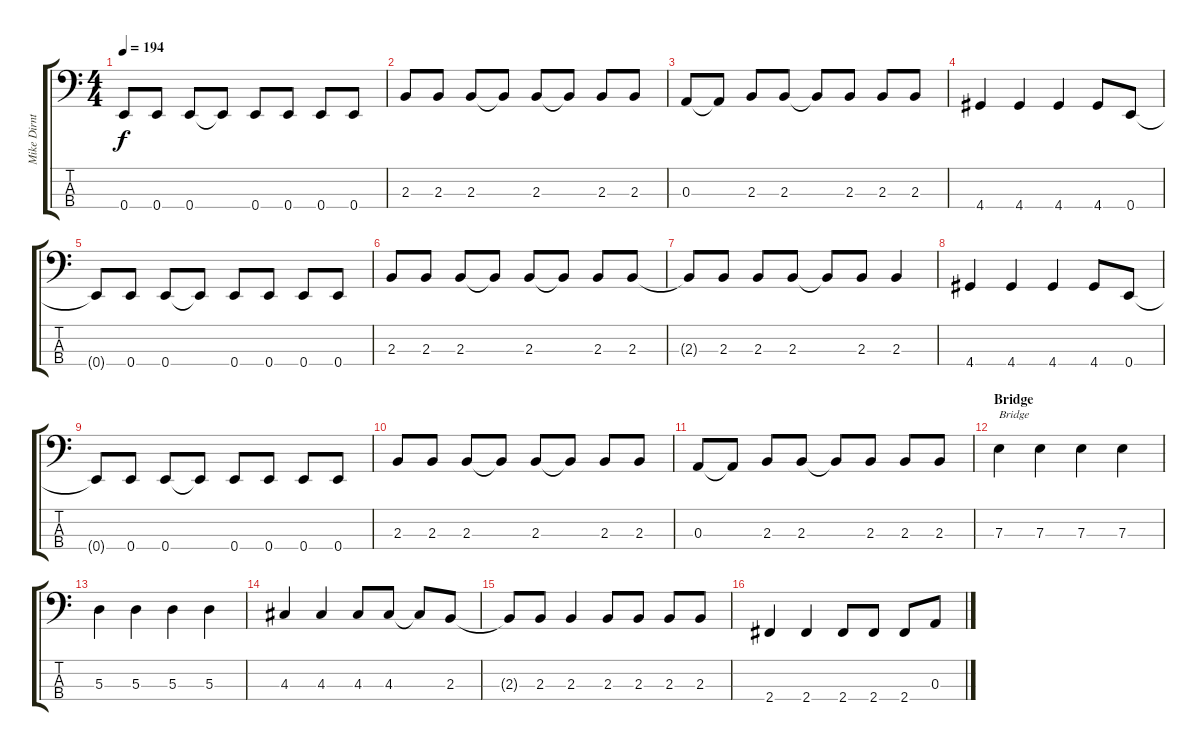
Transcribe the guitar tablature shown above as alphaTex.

\track ("Mike Dirnt (Bass)" "Mike Dirnt") {instrument electricbasspick}
\staff {score tabs}
\tuning (G2 D2 A1 E1) {hide}
\ts (4 4)
\tempo 194
\clef f4
\ks c
0.4{t}.8{dy f} 0.4.8 0.4.8 0.4{t}.8 0.4.8 0.4.8 0.4.8 0.4.8 |
2.3.8 2.3.8 2.3.8 2.3{t}.8 2.3.8 2.3{t}.8 2.3.8 2.3.8 |
0.3.8 0.3{t}.8 2.3.8 2.3.8 2.3{t}.8 2.3.8 2.3.8 2.3.8 |
4.4.4 4.4.4 4.4.4 4.4.8 0.4.8 |
0.4{t}.8 0.4.8 0.4.8 0.4{t}.8 0.4.8 0.4.8 0.4.8 0.4.8 |
2.3.8 2.3.8 2.3.8 2.3{t}.8 2.3.8 2.3{t}.8 2.3.8 2.3.8 |
2.3{t}.8 2.3.8 2.3.8 2.3.8 2.3{t}.8 2.3.8 2.3.4 |
4.4.4 4.4.4 4.4.4 4.4.8 0.4.8 |
0.4{t}.8 0.4.8 0.4.8 0.4{t}.8 0.4.8 0.4.8 0.4.8 0.4.8 |
2.3.8 2.3.8 2.3.8 2.3{t}.8 2.3.8 2.3{t}.8 2.3.8 2.3.8 |
0.3.8 0.3{t}.8 2.3.8 2.3.8 2.3{t}.8 2.3.8 2.3.8 2.3.8 |
\section ("" "Bridge")
7.3.4{txt "Bridge"} 7.3.4 7.3.4 7.3.4 |
5.3.4 5.3.4 5.3.4 5.3.4 |
4.3.4 4.3.4 4.3.8 4.3.8 4.3{t}.8 2.3.8 |
2.3{t}.8 2.3.8 2.3.4 2.3.8 2.3.8 2.3.8 2.3.8 |
2.4.4 2.4.4 2.4.8 2.4.8 2.4.8 0.3.8
